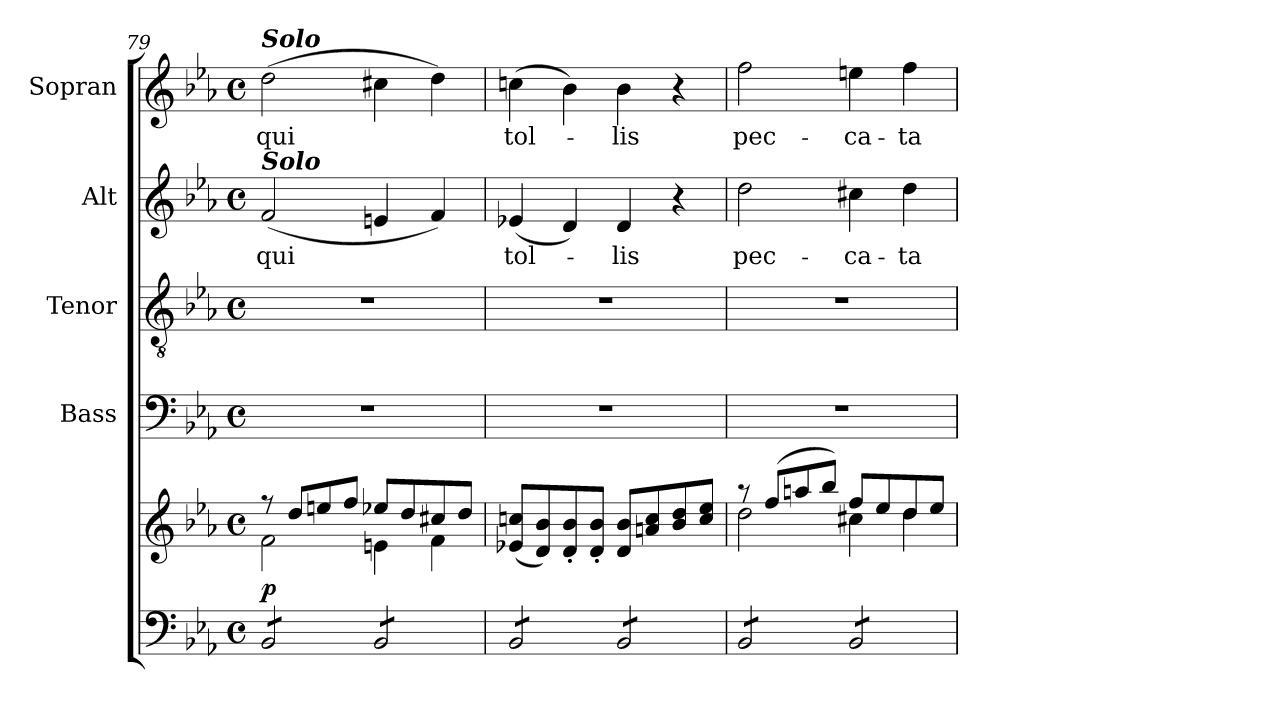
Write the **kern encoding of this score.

**kern	**kern	**dynam	**kern	**kern	**kern	**text	**kern	**text
*part5	*part5	*part5	*part4	*part3	*part2	*part2	*part1	*part1
*staff6	*staff5	*staff5/6	*staff4	*staff3	*staff2	*staff2	*staff1	*staff1
*	*	*	*I"Bass	*I"Tenor	*I"Alt	*	*I"Sopran	*
*	*	*	*I'B.	*I'T.	*I'A.	*	*I'S.	*
*clefF4	*clefG2	*	*clefF4	*clefGv2	*clefG2	*	*clefG2	*
*k[b-e-a-]	*k[b-e-a-]	*	*k[b-e-a-]	*k[b-e-a-]	*k[b-e-a-]	*	*k[b-e-a-]	*
*E-:	*E-:	*	*E-:	*E-:	*E-:	*	*E-:	*
*M4/4	*M4/4	*	*M4/4	*M4/4	*M4/4	*	*M4/4	*
*met(c)	*met(c)	*	*met(c)	*met(c)	*met(c)	*	*met(c)	*
=79	=79	=79	=79	=79	=79	=79	=79	=79
*	*^	*	*	*	*	*	*	*
!	!	!	!	!	!	!	!	!LO:TX:a:Bi:t=Solo	!
!	!	!	!	!	!	!LO:TX:a:Bi:t=Solo	!	!	!
!	!	!	!LO:DY:a=2	!	!	!	!LO:LY:b	!	!LO:LY:b
*tremolo	*	*	*	*	*	*	*	*	*
8BB-/L	8ree	2f\	p	1r	1r	(<2f/	qui	(>2dd\	qui
8BB-/	8dd/L	.	.	.	.	.	.	.	.
8BB-/	8een/	.	.	.	.	.	.	.	.
8BB-/J	8ff/J	.	.	.	.	.	.	.	.
8BB-/L	8ee-X/L	4en\	.	.	.	4en/	.	4cc#X\	.
8BB-/	8dd/	.	.	.	.	.	.	.	.
8BB-/	8cc#X/	4f\	.	.	.	4f/)	.	4dd\)	.
8BB-/J	8dd/J	.	.	.	.	.	.	.	.
*	*v	*v	*	*	*	*	*	*	*
=80	=80	=80	=80	=80	=80	=80	=80	=80
!	!	!	!	!	!	!LO:LY:b	!	!LO:LY:b
8BB-/L	(<8e-X/ 8ccn/L	.	1r	1r	(<4e-X/	tol-	(>4ccn\	tol-
8BB-/	8d/ 8b-/)	.	.	.	.	.	.	.
8BB-/	8d/'< 8b-/'<	.	.	.	4d/)	.	4b-\)	.
8BB-/J	8d/'< 8b-/'<J	.	.	.	.	.	.	.
!	!	!	!	!	!	!LO:LY:b	!	!LO:LY:b
8BB-/L	8d/ 8b-/L	.	.	.	4d/	-lis	4b-\	-lis
8BB-/	8an/ 8cc/	.	.	.	.	.	.	.
8BB-/	8b-/ 8dd/	.	.	.	4r	.	4r	.
8BB-/J	8cc/ 8ee-/J	.	.	.	.	.	.	.
=81	=81	=81	=81	=81	=81	=81	=81	=81
*	*^	*	*	*	*	*	*	*
!	!	!	!	!	!	!	!LO:LY:b	!	!LO:LY:b
8BB-/L	8raa	2dd\	.	1r	1r	2dd\	pec-	2ff\	pec-
8BB-/	(>8ff/L	.	.	.	.	.	.	.	.
8BB-/	8aan/	.	.	.	.	.	.	.	.
8BB-/J	8bb-/J)	.	.	.	.	.	.	.	.
!	!	!	!	!	!	!	!LO:LY:b	!	!LO:LY:b
8BB-/L	8ff/L	4cc#X\	.	.	.	4cc#X\	-ca-	4een\	-ca-
8BB-/	8ee-/	.	.	.	.	.	.	.	.
!	!	!	!	!	!	!	!LO:LY:b	!	!LO:LY:b
8BB-/	8dd/	4dd\	.	.	.	4dd\	-ta	4ff\	-ta
8BB-/J	8ee-/J	.	.	.	.	.	.	.	.
*Xtremolo	*	*	*	*	*	*	*	*	*
*	*v	*v	*	*	*	*	*	*	*
=	=	=	=	=	=	=	=	=
*-	*-	*-	*-	*-	*-	*-	*-	*-
